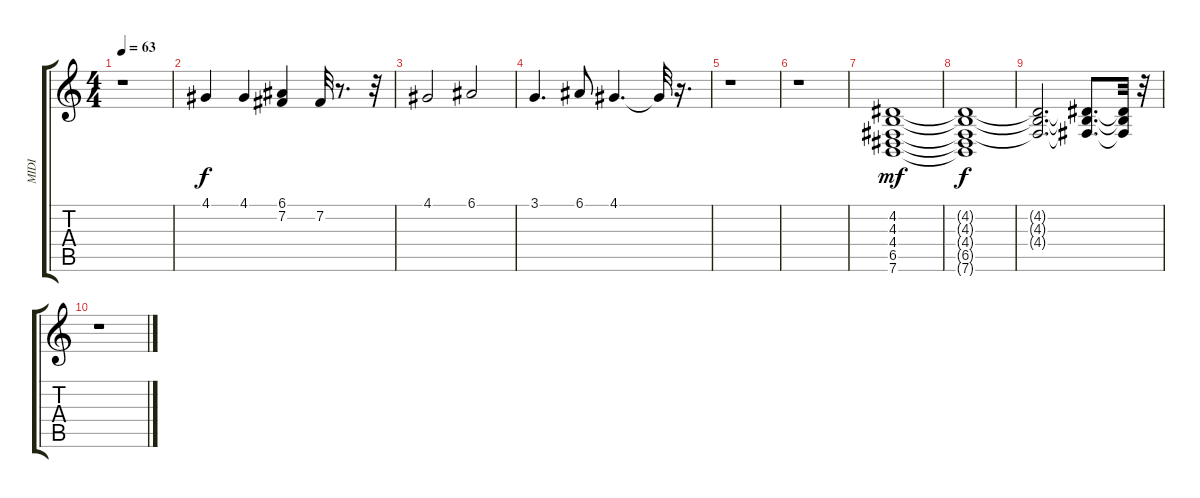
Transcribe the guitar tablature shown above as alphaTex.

\track ("MIDI" "MIDI") {instrument frenchhorn}
\staff {score tabs}
\tuning (E4 B3 G3 D3 A2 E2) {hide}
\ts (4 4)
\tempo 63
\clef g2
\ks c
r.1{dy f} |
4.1.4 4.1.4 (6.1 7.2).4 7.2.32 r.8{d} r.32 |
4.1.2 6.1.2 |
3.1.4{d} 6.1.8 4.1.4{d} 4.1{t}.32 r.16{d} |
r.1 |
r.1 |
(4.2 4.3 4.4 6.5 7.6).1{dy mf} |
(4.2{t} 4.3{t} 4.4{t} 6.5{t} 7.6{t}).1{dy f} |
(4.2{t} 4.3{t} 4.4{t}).2{d} (4.2{t} 4.3{t} 4.4{t}).8{d} (4.2{t} 4.3{t} 4.4{t}).32 r.32 |
r.1
